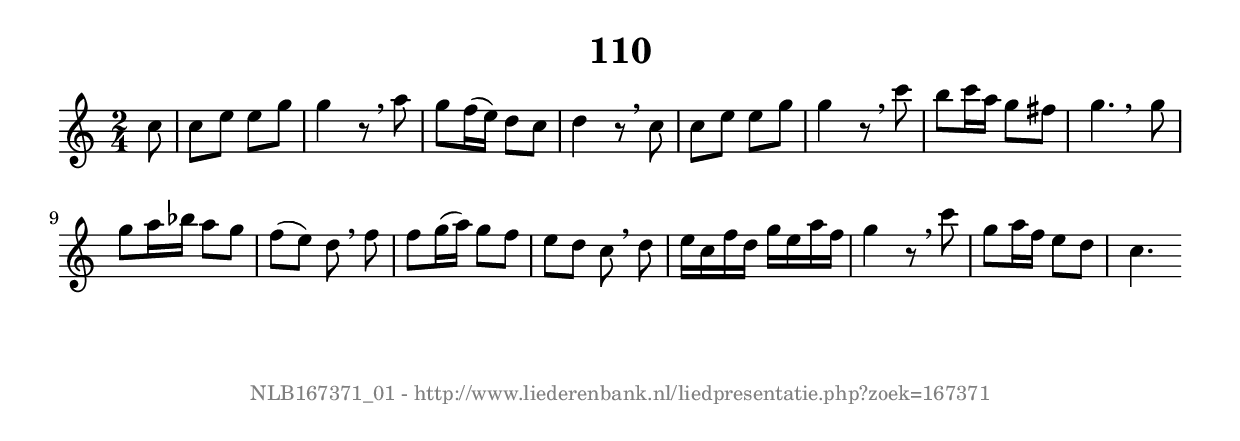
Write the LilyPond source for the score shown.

%
% produced by wce2krn 1.64 (7 June 2014)
%
\version"2.16"
#(append! paper-alist '(("long" . (cons (* 210 mm) (* 2000 mm)))))
#(set-default-paper-size "long")
sb = {\breathe}
mBreak = {\breathe }
bBreak = {\breathe }
x = {\once\override NoteHead #'style = #'cross }
gl=\glissando
itime={\override Staff.TimeSignature #'stencil = ##f }
ficta = {\once\set suggestAccidentals = ##t}
fine = {\once\override Score.RehearsalMark #'self-alignment-X = #1 \mark \markup {\italic{Fine}}}
dc = {\once\override Score.RehearsalMark #'self-alignment-X = #1 \mark \markup {\italic{D.C.}}}
dcf = {\once\override Score.RehearsalMark #'self-alignment-X = #1 \mark \markup {\italic{D.C. al Fine}}}
dcc = {\once\override Score.RehearsalMark #'self-alignment-X = #1 \mark \markup {\italic{D.C. al Coda}}}
ds = {\once\override Score.RehearsalMark #'self-alignment-X = #1 \mark \markup {\italic{D.S.}}}
dsf = {\once\override Score.RehearsalMark #'self-alignment-X = #1 \mark \markup {\italic{D.S. al Fine}}}
dsc = {\once\override Score.RehearsalMark #'self-alignment-X = #1 \mark \markup {\italic{D.S. al Coda}}}
pv = {\set Score.repeatCommands = #'((volta "1"))}
sv = {\set Score.repeatCommands = #'((volta "2"))}
tv = {\set Score.repeatCommands = #'((volta "3"))}
qv = {\set Score.repeatCommands = #'((volta "4"))}
xv = {\set Score.repeatCommands = #'((volta #f))}
\header{ tagline = ""
title = "110"
}
\score {{
\key c \major
\relative g'
{
\set melismaBusyProperties = #'()
\partial 32*4
\time 2/4
\tempo 4=120
\override Score.MetronomeMark #'transparent = ##t
\override Score.RehearsalMark #'break-visibility = #(vector #t #t #f)
c8 c e e g g4 r8 \sb a8 g f16( e) d8 c d4 r8 \sb c8 c e e g g4 r8 \sb c8 b c16 a g8 fis g4. \bar ":|:" \bBreak
g8 g8 a16 bes a8 g f( e) d \sb f f g16( a) g8 f e d c \sb d e16 c f d g e a f g4 r8 \sb c8 g a16 f e8 d c4. \bar ":|"
 }}
 \midi { }
 \layout {
            indent = 0.0\cm
}
}
\markup { \vspace #0 } \markup { \with-color #grey \fill-line { \center-column { \smaller "NLB167371_01 - http://www.liederenbank.nl/liedpresentatie.php?zoek=167371" } } }
